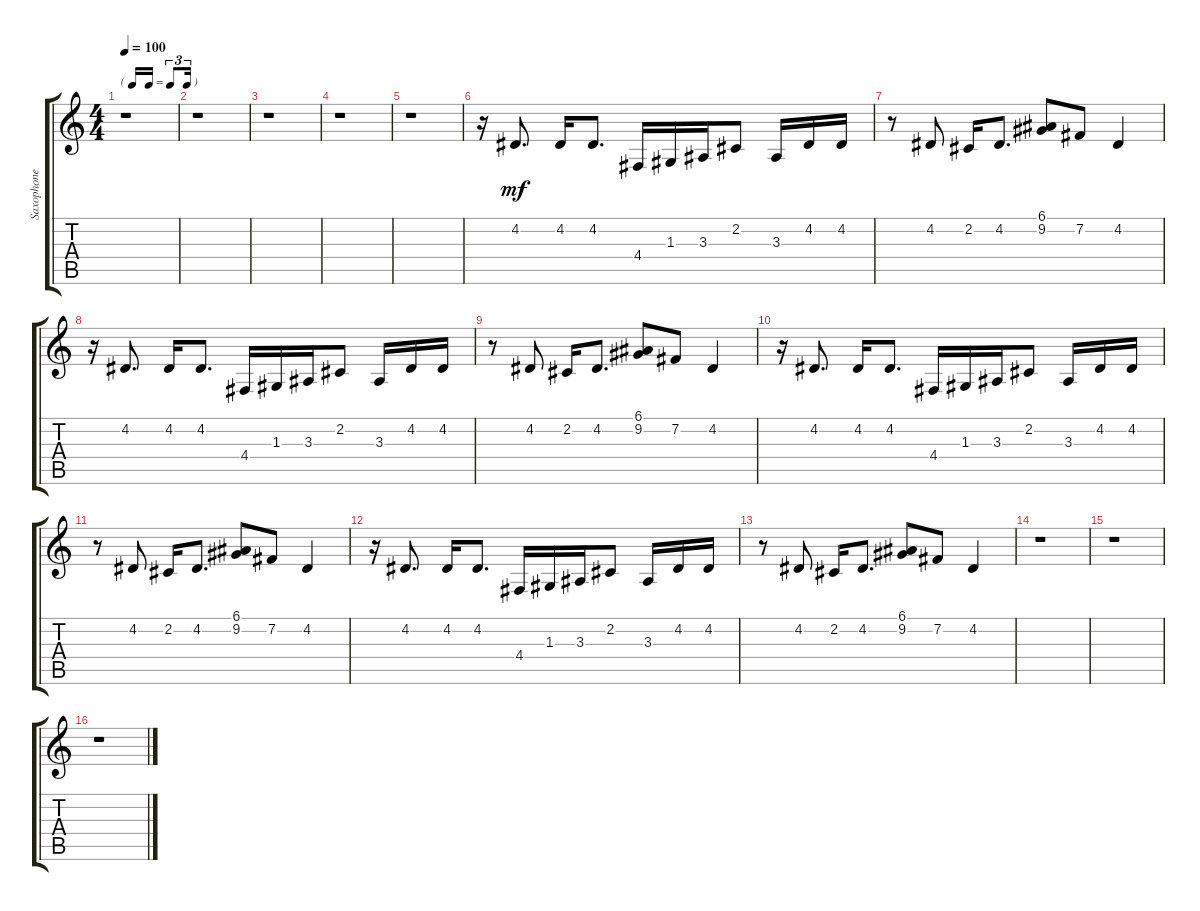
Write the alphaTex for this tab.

\track ("Saxophone : Alto in Eb" "Saxophone ") {instrument altosax}
\staff {score tabs}
\tuning (E4 B3 G3 D3 A2 E2) {hide}
\ts (4 4)
\tf triplet16th
\tempo 100
\clef g2
\ks c
r.1{dy mf} |
r.1 |
r.1 |
r.1 |
r.1 |
r.16 4.2.8{d} 4.2.16 4.2.8{d} 4.4.16 1.3.16 3.3.16 2.2.8 3.3.16 4.2.16 4.2.16 |
r.8 4.2.8 2.2.16 4.2.8{d} (6.1 9.2).8 7.2.8 4.2.4 |
r.16 4.2.8{d} 4.2.16 4.2.8{d} 4.4.16 1.3.16 3.3.16 2.2.8 3.3.16 4.2.16 4.2.16 |
r.8 4.2.8 2.2.16 4.2.8{d} (6.1 9.2).8 7.2.8 4.2.4 |
r.16 4.2.8{d} 4.2.16 4.2.8{d} 4.4.16 1.3.16 3.3.16 2.2.8 3.3.16 4.2.16 4.2.16 |
r.8 4.2.8 2.2.16 4.2.8{d} (6.1 9.2).8 7.2.8 4.2.4 |
r.16 4.2.8{d} 4.2.16 4.2.8{d} 4.4.16 1.3.16 3.3.16 2.2.8 3.3.16 4.2.16 4.2.16 |
r.8 4.2.8 2.2.16 4.2.8{d} (6.1 9.2).8 7.2.8 4.2.4 |
r.1 |
r.1 |
r.1
